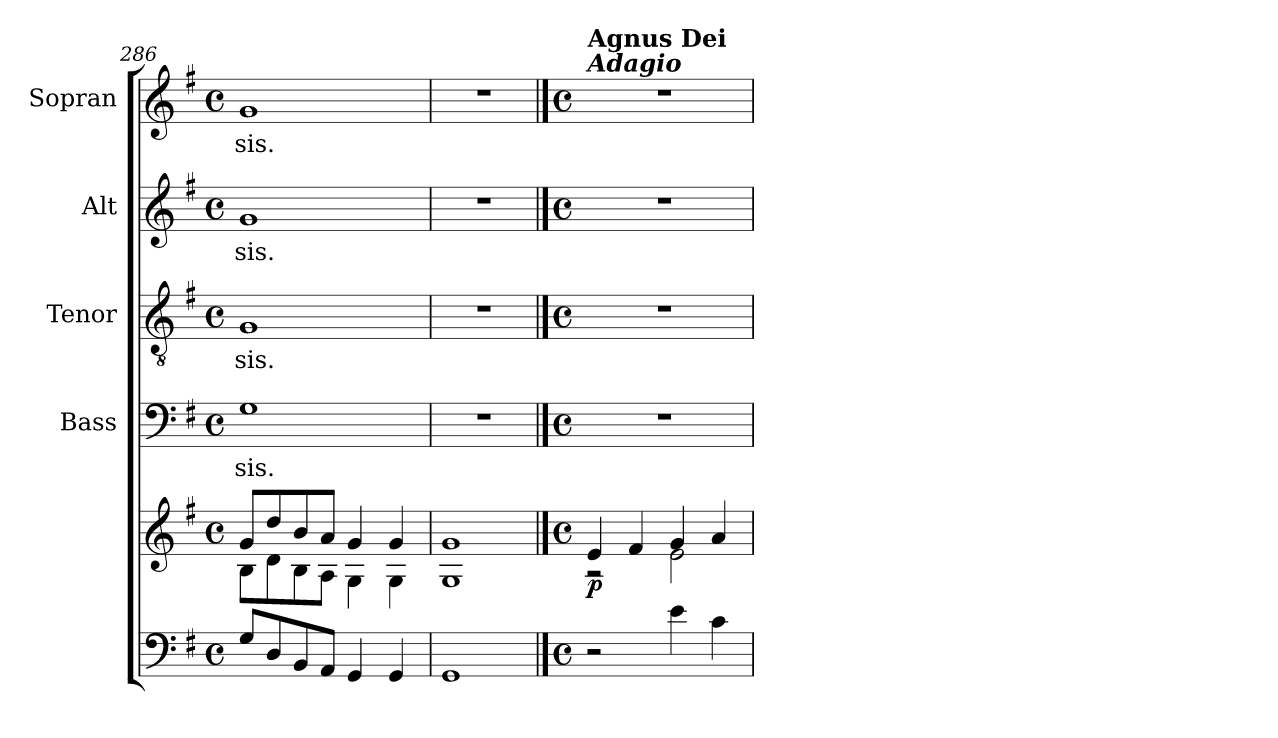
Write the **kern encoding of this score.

**kern	**kern	**dynam	**kern	**text	**kern	**text	**kern	**text	**kern	**text
*part5	*part5	*part5	*part4	*part4	*part3	*part3	*part2	*part2	*part1	*part1
*staff6	*staff5	*staff5/6	*staff4	*staff4	*staff3	*staff3	*staff2	*staff2	*staff1	*staff1
*	*	*	*I"Bass	*	*I"Tenor	*	*I"Alt	*	*I"Sopran	*
*	*	*	*I'B.	*	*I'T.	*	*I'A.	*	*I'S.	*
*clefF4	*clefG2	*	*clefF4	*	*clefGv2	*	*clefG2	*	*clefG2	*
*k[f#]	*k[f#]	*	*k[f#]	*	*k[f#]	*	*k[f#]	*	*k[f#]	*
*G:	*G:	*	*G:	*	*G:	*	*G:	*	*G:	*
*M4/4	*M4/4	*	*M4/4	*	*M4/4	*	*M4/4	*	*M4/4	*
*met(c)	*met(c)	*	*met(c)	*	*met(c)	*	*met(c)	*	*met(c)	*
=286	=286	=286	=286	=286	=286	=286	=286	=286	=286	=286
*	*^	*	*	*	*	*	*	*	*	*
!	!	!	!	!	!LO:LY:b	!	!LO:LY:b	!	!LO:LY:b	!	!LO:LY:b
8G/L	8g/L	8B\L	.	1G	-sis.	1G	-sis.	1g	-sis.	1g	-sis.
8D/	8dd/	8d\	.	.	.	.	.	.	.	.	.
8BB/	8b/	8B\	.	.	.	.	.	.	.	.	.
8AA/J	8a/J	8A\J	.	.	.	.	.	.	.	.	.
4GG/	4g/	4G\	.	.	.	.	.	.	.	.	.
4GG/	4g/	4G\	.	.	.	.	.	.	.	.	.
=287	=287	=287	=287	=287	=287	=287	=287	=287	=287	=287	=287
1GG	1g	1G	.	1r	.	1r	.	1r	.	1r	.
!!LO:PB:g=z
==288	==288	==288	==288	==288	==288	==288	==288	==288	==288	==288	==288
*M4/4	*M4/4	*	*	*M4/4	*	*M4/4	*	*M4/4	*	*M4/4	*
*met(c)	*met(c)	*	*	*met(c)	*	*met(c)	*	*met(c)	*	*met(c)	*
!	!	!	!	!	!	!	!	!	!	!LO:TX:a:Bi:t=Adagio	!
!	!	!	!	!	!	!	!	!	!	!LO:TX:a:B:t=Agnus Dei	!
!	!	!	!LO:DY:b	!	!	!	!	!	!	!	!
2r	4e/	2rB	p	1r	.	1r	.	1r	.	1r	.
.	4f#/	.	.	.	.	.	.	.	.	.	.
4e\	4g/	2e\	.	.	.	.	.	.	.	.	.
4c\	4a/	.	.	.	.	.	.	.	.	.	.
*	*v	*v	*	*	*	*	*	*	*	*	*
=	=	=	=	=	=	=	=	=	=	=
*-	*-	*-	*-	*-	*-	*-	*-	*-	*-	*-
